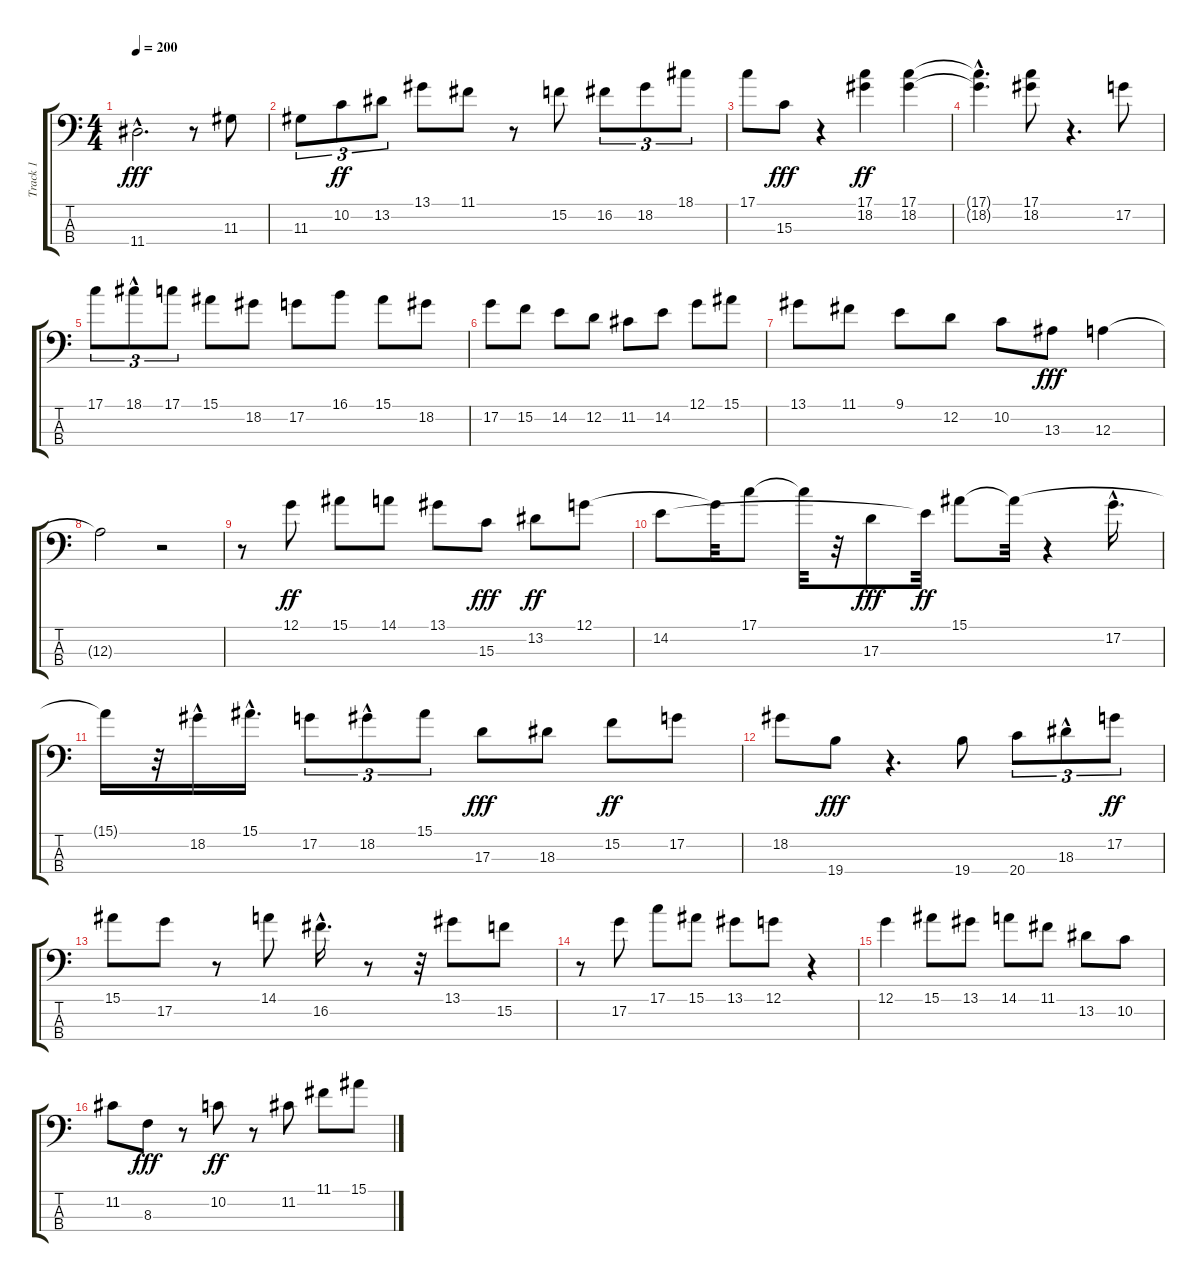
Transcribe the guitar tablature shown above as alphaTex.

\track ("Track 1" "Track 1") {instrument fretlessbass}
\staff {score tabs}
\tuning (G2 D2 A1 E1) {hide}
\ts (4 4)
\tempo 200
\clef f4
\ks c
11.4{hac t}.2{d dy fff} r.8 11.3.8 |
11.3.8{tu (3 2)} 10.2.8{tu (3 2) dy ff} 13.2.8{tu (3 2)} 13.1.8 11.1.8 r.8 15.2.8 16.2.8{tu (3 2)} 18.2.8{tu (3 2)} 18.1.8{tu (3 2)} |
17.1.8 15.3.8{dy fff} r.4 (17.1 18.2).4{dy ff} (17.1 18.2).4 |
(17.1{hac t} 18.2{hac t}).4{d} (17.1 18.2).8 r.4{d} 17.2.8 |
17.1.8{tu (3 2)} 18.1{hac}.8{tu (3 2)} 17.1.8{tu (3 2)} 15.1.8 18.2.8 17.2.8 16.1.8 15.1.8 18.2.8 |
17.2.8 15.2.8 14.2.8 12.2.8 11.2.8 14.2.8 12.1.8 15.1.8 |
13.1.8 11.1.8 9.1.8 12.2.8 10.2.8 13.3.8{dy fff} 12.3.4 |
12.3{t}.2 r.2 |
r.8 12.1.8{dy ff} 15.1.8 14.1.8 13.1.8 15.3.8{dy fff} 13.2.8{dy ff} 12.1.8 |
14.2.8 12.1{t}.32 17.1.8 17.1{t}.32 r.32 17.3.8{dy fff} 14.2{t}.32{dy ff} 15.1.8 15.1{t}.32 r.4 17.2{hac}.16{d} |
15.1{t}.16 r.32 18.2{hac}.16 15.1{hac}.16{d} 17.2.8{tu (3 2)} 18.2{hac}.8{tu (3 2)} 15.1.8{tu (3 2)} 17.3.8{dy fff} 18.3.8 15.2.8{dy ff} 17.2.8 |
18.2.8 19.4.8{dy fff} r.4{d} 19.4.8 20.4.8{tu (3 2)} 18.3{hac}.8{tu (3 2)} 17.2.8{tu (3 2) dy ff} |
15.1.8 17.2.8 r.8 14.1.8 16.2{hac}.16{d} r.8 r.32 13.1.8 15.2.8 |
r.8 17.2.8 17.1.8 15.1.8 13.1.8 12.1.8 r.4 |
12.1.4 15.1.8 13.1.8 14.1.8 11.1.8 13.2.8 10.2.8 |
11.2.8 8.3.8{dy fff} r.8 10.2.8{dy ff} r.8 11.2.8 11.1.8 15.1.8
